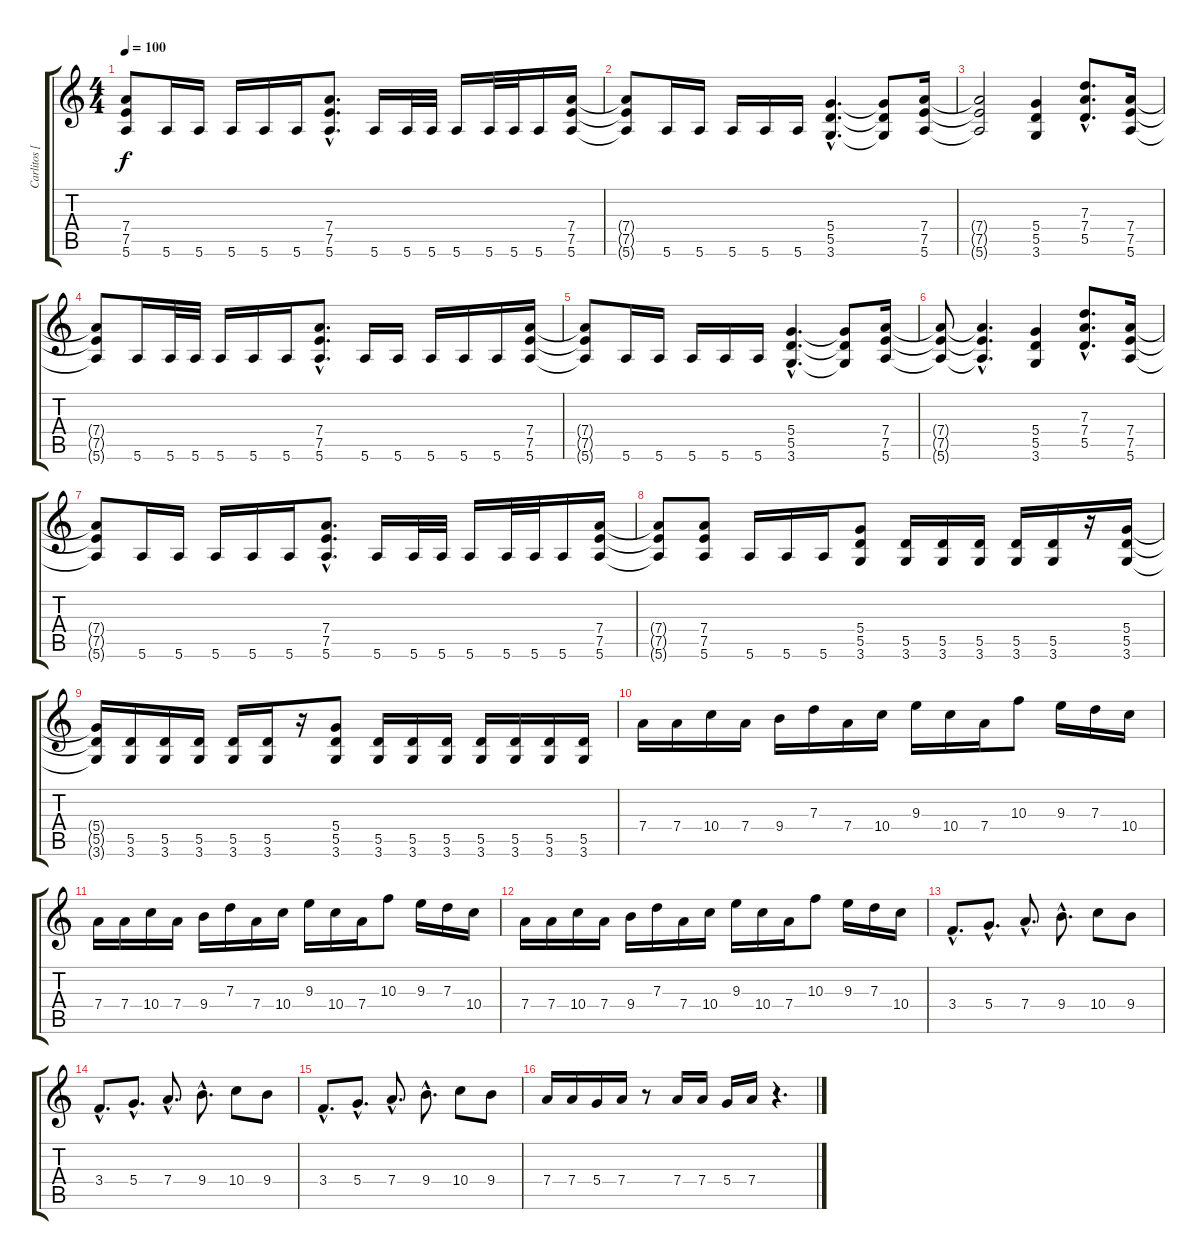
\track ("Carlitos [guitarra]" "Carlitos [") {instrument distortionguitar}
\staff {score tabs}
\tuning (E4 B3 G3 D3 A2 E2) {hide}
\ts (4 4)
\tempo 100
\clef g2
\ks c
(7.4{t} 7.5{t} 5.6{t}).8{dy f} 5.6.16 5.6.16 5.6.16 5.6.16 5.6.16 (7.4{hac} 7.5{hac} 5.6{hac}).8{d} 5.6.16 5.6.32 5.6.32 5.6.16 5.6.32 5.6.32 5.6.16 (7.4 7.5 5.6).16 |
(7.4{t} 7.5{t} 5.6{t}).8 5.6.16 5.6.16 5.6.16 5.6.16 5.6.16 (5.4{hac} 5.5{hac} 3.6{hac}).4{d} (5.4{t} 5.5{t} 3.6{t}).8 (7.4 7.5 5.6).16 |
(7.4{t} 7.5{t} 5.6{t}).2 (5.4 5.5 3.6).4 (7.3{hac} 7.4{hac} 5.5{hac}).8{d} (7.4 7.5 5.6).16 |
(7.4{t} 7.5{t} 5.6{t}).8 5.6.16 5.6.32 5.6.32 5.6.16 5.6.16 5.6.16 (7.4{hac} 7.5{hac} 5.6{hac}).8{d} 5.6.16 5.6.16 5.6.16 5.6.16 5.6.16 (7.4 7.5 5.6).16 |
(7.4{t} 7.5{t} 5.6{t}).8 5.6.16 5.6.16 5.6.16 5.6.16 5.6.16 (5.4{hac} 5.5{hac} 3.6{hac}).4{d} (5.4{t} 5.5{t} 3.6{t}).8 (7.4 7.5 5.6).16 |
(7.4{t} 7.5{t} 5.6{t}).8 (7.4{hac t} 7.5{hac t} 5.6{hac t}).4{d} (5.4 5.5 3.6).4 (7.3{hac} 7.4{hac} 5.5{hac}).8{d} (7.4 7.5 5.6).16 |
(7.4{t} 7.5{t} 5.6{t}).8 5.6.16 5.6.16 5.6.16 5.6.16 5.6.16 (7.4{hac} 7.5{hac} 5.6{hac}).8{d} 5.6.16 5.6.32 5.6.32 5.6.16 5.6.32 5.6.32 5.6.16 (7.4 7.5 5.6).16 |
(7.4{t} 7.5{t} 5.6{t}).8 (7.4 7.5 5.6).8 5.6.16 5.6.16 5.6.16 (5.4 5.5 3.6).8 (5.5 3.6).16 (5.5 3.6).16 (5.5 3.6).16 (5.5 3.6).16 (5.5 3.6).16 r.16 (5.4 5.5 3.6).16 |
(5.4{t} 5.5{t} 3.6{t}).16 (5.5 3.6).16 (5.5 3.6).16 (5.5 3.6).16 (5.5 3.6).16 (5.5 3.6).16 r.16 (5.4 5.5 3.6).8 (5.5 3.6).16 (5.5 3.6).16 (5.5 3.6).16 (5.5 3.6).16 (5.5 3.6).16 (5.5 3.6).16 (5.5 3.6).16 |
7.4.16 7.4.16 10.4.16 7.4.16 9.4.16 7.3.16 7.4.16 10.4.16 9.3.16 10.4.16 7.4.16 10.3.8 9.3.16 7.3.16 10.4.16 |
7.4.16 7.4.16 10.4.16 7.4.16 9.4.16 7.3.16 7.4.16 10.4.16 9.3.16 10.4.16 7.4.16 10.3.8 9.3.16 7.3.16 10.4.16 |
7.4.16 7.4.16 10.4.16 7.4.16 9.4.16 7.3.16 7.4.16 10.4.16 9.3.16 10.4.16 7.4.16 10.3.8 9.3.16 7.3.16 10.4.16 |
3.4{hac}.8{d} 5.4{hac}.8{d} 7.4{hac}.8{d} 9.4{hac}.8{d} 10.4.8 9.4.8 |
3.4{hac}.8{d} 5.4{hac}.8{d} 7.4{hac}.8{d} 9.4{hac}.8{d} 10.4.8 9.4.8 |
3.4{hac}.8{d} 5.4{hac}.8{d} 7.4{hac}.8{d} 9.4{hac}.8{d} 10.4.8 9.4.8 |
7.4.16 7.4.16 5.4.16 7.4.16 r.8 7.4.16 7.4.16 5.4.16 7.4.16 r.4{d}
